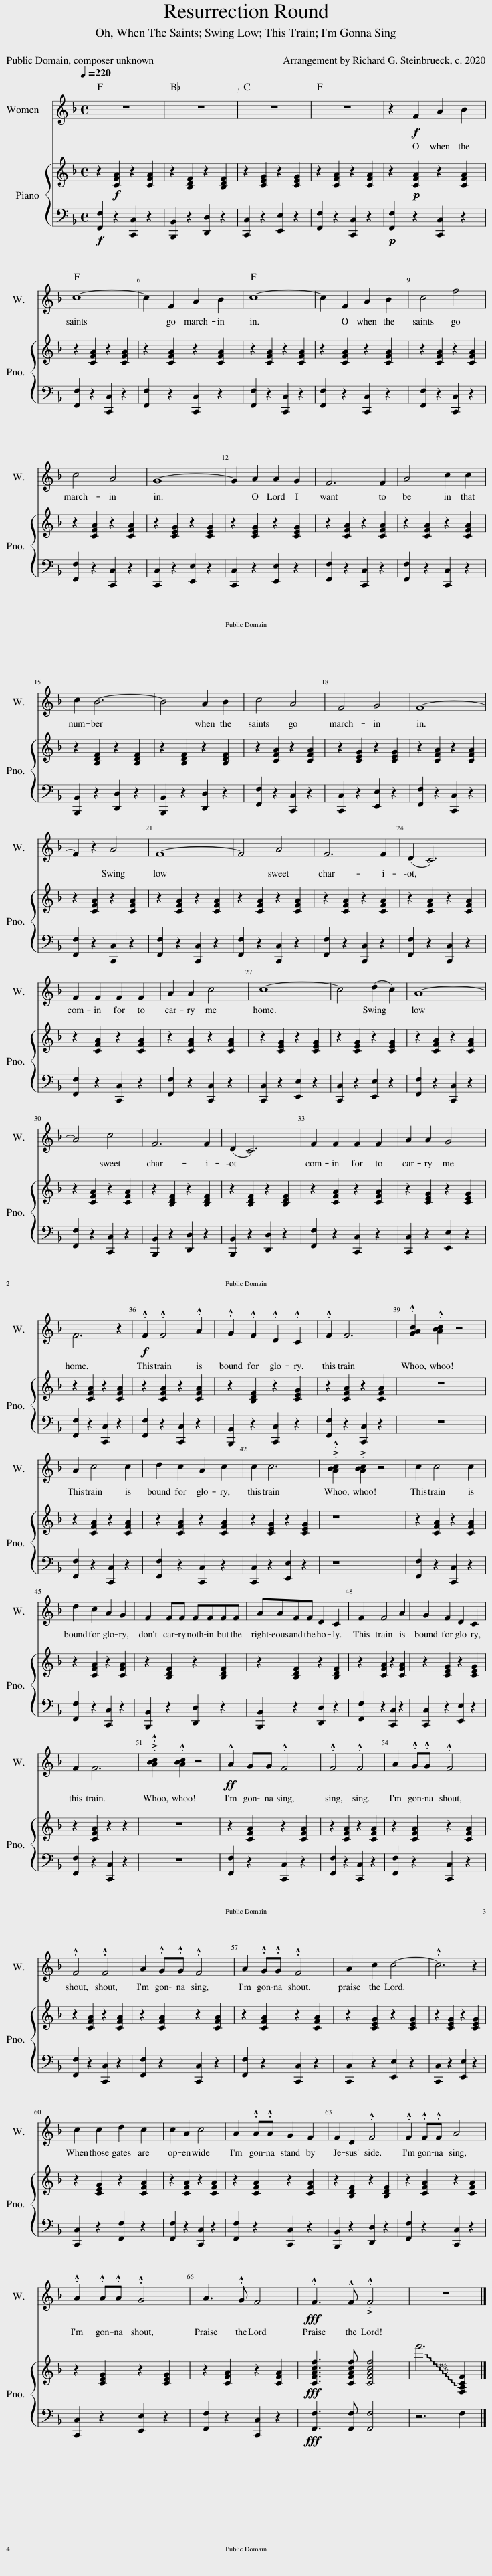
X:1
%%score 1 { 2 | 3 }
L:1/8
Q:1/4=220
M:4/4
I:linebreak $
K:F
V:1 treble
V:2 treble
V:3 bass
V:1
 z8 | z8 | z8 | z8 | z2!f! F2 A2 B2 |$ %5
 c8- | c2 F2 A2 B2 | c8- | c2 F2 A2 B2 | c4 f4 |$ %10
 c4 A4 | G8- | G2 A2 A2 G2 | F6 F2 | A4 c2 c2 |$ %15
 c2 B6- | B4 A2 B2 | c4 A4 | F4 G4 | F8- |$ %20
 F2 z2 A4 | F8- | F4 A4 | F6 F2 | (D2 C6) |$ %25
 F2 F2 F2 F2 | A2 A2 c4 | c8- | c4 (d2 c2) | A8- |$ %30
 A4 c4 | F6 F2 | (D2 C6) | F2 F2 F2 F2 | A2 A2 G4 |$ %35
 F6 z2 |!f! .F2 .F4 .A2 | .G2 .F2 .D2 .C2 | .F2 F6 | .[GAc]2 .[ABc]2 z4 |$ %40
 A2 c4 c2 | d2 c2 A2 c2 | c2 c6 | .[ABc]2 .[ABc]2 z4 | c2 c4 c2 |$ %45
 d2 c2 A2 G2 | F2 FF FFFF | AAFF D2 C2 | F2 F4 A2 | G2 F2 D2 C2 |$ %50
 F2 F6 | .[ABc]2 .[ABc]2 z4 |!ff! !^!A2 GG .F4 | .F4 .F4 | A2 .G.G .F4 |$ %55
 .F4 .F4 | A2 .G.G .F4 | A2 .G.G .F4 | A2 c2 c4- | .c6 z2 |$ %60
 c2 c2 d2 c2 | c2 A2 c4 | A2 .A.A G2 F2 | F2 D2 .F4 | .F2 .F.F A4 |$ %65
 .A2 .A.A .G4 | A3 .G F4 |!fff! .F3 !^!F .F4 | z8 |] %69
V:2
 z2!f! [CFA]2 z2 [CFA]2 | z2 [B,DF]2 z2 [B,DF]2 | z2 [CEG]2 z2 [CEG]2 | z2 [CFA]2 z2 [CFA]2 | z2!p! [CFA]2 z2 [CFA]2 |$ %5
 z2 [CFA]2 z2 [CFA]2 | z2 [CFA]2 z2 [CFA]2 | z2 [CFA]2 z2 [CFA]2 | z2 [CFA]2 z2 [CFA]2 | z2 [CFA]2 z2 [CFA]2 |$ %10
 z2 [CFA]2 z2 [CFA]2 | z2 [CEG]2 z2 [CEG]2 | z2 [CEG]2 z2 [CEG]2 | z2 [CFA]2 z2 [CFA]2 | z2 [CFA]2 z2 [CFA]2 |$ %15
 z2 [B,DF]2 z2 [B,DF]2 | z2 [B,DF]2 z2 [B,DF]2 | z2 [CFA]2 z2 [CFA]2 | z2 [CEG]2 z2 [CEG]2 | z2 [CFA]2 z2 [CFA]2 |$ %20
 z2 [CFA]2 z2 [CFA]2 | z2 [CFA]2 z2 [CFA]2 | z2 [CFA]2 z2 [CFA]2 | z2 [CFA]2 z2 [CFA]2 | z2 [CFA]2 z2 [CFA]2 |$ %25
 z2 [CFA]2 z2 [CFA]2 | z2 [CFA]2 z2 [CFA]2 | z2 [CEG]2 z2 [CEG]2 | z2 [CEG]2 z2 [CEG]2 | z2 [CFA]2 z2 [CFA]2 |$ %30
 z2 [CFA]2 z2 [CFA]2 | z2 [B,DF]2 z2 [B,DF]2 | z2 [B,DF]2 z2 [B,DF]2 | z2 [CFA]2 z2 [CFA]2 | z2 [CEG]2 z2 [CEG]2 |$ %35
 z2 [CFA]2 z2 [CFA]2 | z2 [CFA]2 z2 [CFA]2 | z2 [B,DF]2 z2 [CEG]2 | z2 [CFA]2 z2 [CFA]2 | z8 |$ %40
 z2 [CFA]2 z2 [CFA]2 | z2 [CFA]2 z2 [CFA]2 | z2 [CEG]2 z2 [CEG]2 | z8 | z2 [CFA]2 z2 [CFA]2 |$ %45
 z2 [CFA]2 z2 [CFA]2 | z2 [B,DF]2 z2 [B,DF]2 | z2 [B,DF]2 z2 [B,DF]2 | z2 [CFA]2 z2 [CFA]2 | z2 [CEG]2 z2 [CEG]2 |$ %50
 z2 [CFA]2 z2 z2 | z8 | z2 [CFA]2 z2 [CFA]2 | z2 [CFA]2 z2 [CFA]2 | z2 [CFA]2 z2 [CFA]2 |$ %55
 z2 [CFA]2 z2 [CFA]2 | z2 [CFA]2 z2 [CFA]2 | z2 [CFA]2 z2 [CFA]2 | z2 [CEG]2 z2 [CEG]2 | z2 [CEG]2 z2 [CEG]2 |$ %60
 z2 [CEG]2 z2 [CFA]2 | z2 [CFA]2 z2 [CFA]2 | z2 [CFA]2 z2 [CFA]2 | z2 [B,DF]2 z2 [B,DF]2 | z2 [CFA]2 z2 [CFA]2 |$ %65
 z2 [CEG]2 z2 [CEG]2 | z2 [CFA]2 z2 [CFA]2 |!fff! [CFAcf]3 [CFAcf] [CFAcf]4 | !~(!f'6 !~)![F,A,CF]2 |] %69
V:3
!f! [F,,F,]2 z2 [C,,C,]2 z2 | [B,,,B,,]2 z2 [D,,D,]2 z2 | [C,,C,]2 z2 [E,,E,]2 z2 | [F,,F,]2 z2 [C,,C,]2 z2 |!p! [F,,F,]2 z2 [C,,C,]2 z2 |$ %5
 [F,,F,]2 z2 [C,,C,]2 z2 | [F,,F,]2 z2 [C,,C,]2 z2 | [F,,F,]2 z2 [C,,C,]2 z2 | [F,,F,]2 z2 [C,,C,]2 z2 | [F,,F,]2 z2 [C,,C,]2 z2 |$ %10
 [F,,F,]2 z2 [C,,C,]2 z2 | [C,,C,]2 z2 [E,,E,]2 z2 | [C,,C,]2 z2 [E,,E,]2 z2 | [F,,F,]2 z2 [C,,C,]2 z2 | [F,,F,]2 z2 [C,,C,]2 z2 |$ %15
 [B,,,B,,]2 z2 [D,,D,]2 z2 | [B,,,B,,]2 z2 [D,,D,]2 z2 | [F,,F,]2 z2 [C,,C,]2 z2 | [C,,C,]2 z2 [E,,E,]2 z2 | [F,,F,]2 z2 [C,,C,]2 z2 |$ %20
 [F,,F,]2 z2 [C,,C,]2 z2 | [F,,F,]2 z2 [C,,C,]2 z2 | [F,,F,]2 z2 [C,,C,]2 z2 | [F,,F,]2 z2 [C,,C,]2 z2 | [F,,F,]2 z2 [C,,C,]2 z2 |$ %25
 [F,,F,]2 z2 [C,,C,]2 z2 | [F,,F,]2 z2 [C,,C,]2 z2 | [C,,C,]2 z2 [E,,E,]2 z2 | [C,,C,]2 z2 [E,,E,]2 z2 | [F,,F,]2 z2 [C,,C,]2 z2 |$ %30
 [F,,F,]2 z2 [C,,C,]2 z2 | [B,,,B,,]2 z2 [D,,D,]2 z2 | [B,,,B,,]2 z2 [D,,D,]2 z2 | [F,,F,]2 z2 [C,,C,]2 z2 | [C,,C,]2 z2 [E,,E,]2 z2 |$ %35
 [F,,F,]2 z2 [C,,C,]2 z2 | [F,,F,]2 z2 [C,,C,]2 z2 | [B,,,B,,]2 z2 [C,,C,]2 z2 | [F,,F,]2 z2 [C,,C,]2 z2 | z8 |$ %40
 [F,,F,]2 z2 [C,,C,]2 z2 | [F,,F,]2 z2 [C,,C,]2 z2 | [C,,C,]2 z2 [E,,E,]2 z2 | z8 | [F,,F,]2 z2 [C,,C,]2 z2 |$ %45
 [F,,F,]2 z2 [C,,C,]2 z2 | [B,,,B,,]2 z2 [D,,D,]2 z2 | [B,,,B,,]2 z2 [D,,D,]2 z2 | [F,,F,]2 z2 [C,,C,]2 z2 | [C,,C,]2 z2 [E,,E,]2 z2 |$ %50
 [F,,F,]2 z2 [C,,C,]2 z2 | z8 | [F,,F,]2 z2 [C,,C,]2 z2 | [F,,F,]2 z2 [C,,C,]2 z2 | [F,,F,]2 z2 [C,,C,]2 z2 |$ %55
 [F,,F,]2 z2 [C,,C,]2 z2 | [F,,F,]2 z2 [C,,C,]2 z2 | [F,,F,]2 z2 [C,,C,]2 z2 | [C,,C,]2 z2 [E,,E,]2 z2 | [C,,C,]2 z2 [E,,E,]2 z2 |$ %60
 [C,,C,]2 z2 [F,,F,]2 z2 | [F,,F,]2 z2 [C,,C,]2 z2 | [F,,F,]2 z2 [C,,C,]2 z2 | [B,,,B,,]2 z2 [D,,D,]2 z2 | [F,,F,]2 z2 [C,,C,]2 z2 |$ %65
 [C,,C,]2 z2 [E,,E,]2 z2 | [F,,F,]2 z2 [C,,C,]2 z2 |!fff! [F,,F,]3 [F,,F,] [F,,F,]4 | z6 F,2 |] %69
